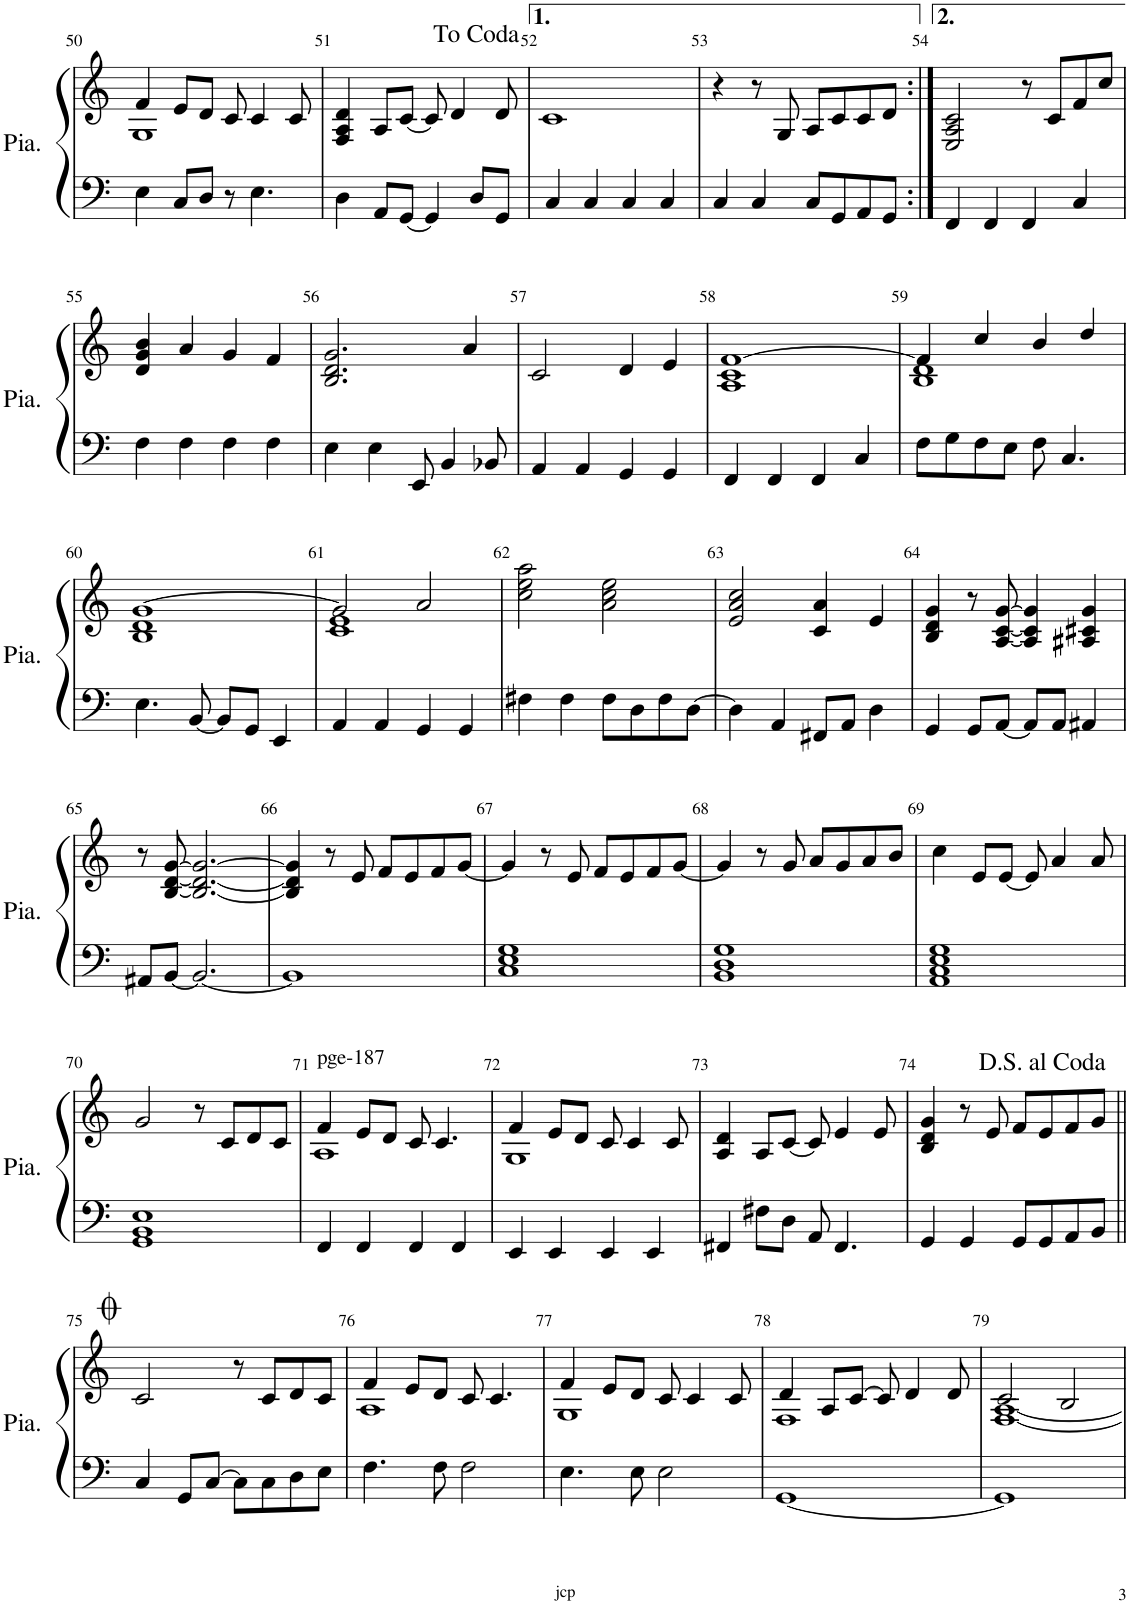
**kern	**kern
*part1	*part1
*staff2	*staff1
*I"Piano	*
*I'Pia.	*
!!LO:PB:g=z
*clefF4	*clefG2
*k[]	*k[]
*M4/4	*M4/4
*met(c)	*met(c)
=50	=50
*	*^
4E\	4f/	1G
8C/L	8e/L	.
8D/J	8d/J	.
8r	8c/	.
4.E\	4c/	.
.	8c/	.
*	*v	*v
=51	=51
4D\	4F/ 4A/ 4d/
8AA/L	8A/L
[8GG/J	[8c/J
4GG/]	8c/]
.	4d/
8D/L	.
8GG/J	8d/
=52	=52
4C/	1c
4C/	.
4C/	.
4C/	.
=53	=53
4C/	4r
4C/	8r
.	8G/
8C/L	8A/L
8GG/	8c/
8AA/	8c/
8GG/J	8d/J
=54:|!	=54:|!
4FF/	2E/ 2A/ 2c/
4FF/	.
4FF/	8r
.	8c/L
4C/	8f/
.	8cc/J
!!LO:LB:g=z
=55	=55
4F\	4d/ 4g/ 4b/
4F\	4a/
4F\	4g/
4F\	4f/
=56	=56
4E\	2.B/ 2.d/ 2.g/
4E\	.
8EE/	.
4BB/	.
.	4a/
8BB-X/	.
=57	=57
4AA/	2c/
4AA/	.
4GG/	4d/
4GG/	4e/
=58	=58
4FF/	1A 1c [1f
4FF/	.
4FF/	.
4C/	.
=59	=59
*	*^
8F\L	4f/]	1B 1d
8G\	.	.
8F\	4cc/	.
8E\J	.	.
8F\	4b/	.
4.C/	.	.
.	4dd/	.
!!LO:LB:g=z	!!
=60	=60	=60
4.E\	[1g	1B 1d
[8BB/	.	.
8BB/L]	.	.
8GG/J	.	.
4EE/	.	.
=61	=61	=61
4AA/	2g/]	1c 1e
4AA/	.	.
4GG/	2a/	.
4GG/	.	.
*	*v	*v
=62	=62
4F#X\	2cc\ 2ee\ 2aa\
4F#\	.
8F#\L	2a\ 2cc\ 2ee\
8D\	.
8F#\	.
[8D\J	.
=63	=63
4D\]	2e/ 2a/ 2cc/
4AA/	.
8FF#X/L	4c/ 4a/
8AA/J	.
4D\	4e/
=64	=64
4GG/	4B/ 4d/ 4g/
8GG/L	8r
[8AA/J	[8A/ [8c/ [8g/
8AA/L]	4A/] 4c/] 4g/]
8AA/J	.
4AA#X/	4A#X/ 4c#X/ 4g/
!!LO:LB:g=z
=65	=65
8AA#X/L	8r
[8BB/J	[8B/ [8d/ [8g/
2.BB/_	2.B/_ 2.d/_ 2.g/_
=66	=66
1BB]	4B/] 4d/] 4g/]
.	8r
.	8e/
.	8f/L
.	8e/
.	8f/
.	[8g/J
=67	=67
1C 1E 1G	4g/]
.	8r
.	8e/
.	8f/L
.	8e/
.	8f/
.	[8g/J
=68	=68
1BB 1D 1G	4g/]
.	8r
.	8g/
.	8a/L
.	8g/
.	8a/
.	8b/J
=69	=69
1AA 1C 1E 1G	4cc\
.	8e/L
.	[8e/J
.	8e/]
.	4a/
.	8a/
!!LO:LB:g=z
=70	=70
1GG 1BB 1E	2g/
.	8r
.	8c/L
.	8d/
.	8c/J
=71	=71
*	*^
!	!LO:TX:a:t=pge-187	!
4FF/	4f/	1A
4FF/	8e/L	.
.	8d/J	.
4FF/	8c/	.
.	4.c/	.
4FF/	.	.
=72	=72	=72
4EE/	4f/	1G
4EE/	8e/L	.
.	8d/J	.
4EE/	8c/	.
.	4c/	.
4EE/	.	.
.	8c/	.
*	*v	*v
=73	=73
4FF#X/	4A/ 4d/
8F#X\L	8A/L
8D\J	[8c/J
8AA/	8c/]
4.FF#/	4e/
.	8e/
=74	=74
4GG/	4B/ 4d/ 4g/
4GG/	8r
.	8e/
8GG/L	8f/L
8GG/	8e/
8AA/	8f/
8BB/J	8g/J
!!LO:LB:g=z
=75||	=75||
4C/	2c/
8GG/L	.
[8C/J	.
8C\L]	8r
8C\	8c/L
8D\	8d/
8E\J	8c/J
=76	=76
*	*^
4.F\	4f/	1A
.	8e/L	.
8F\	8d/J	.
2F\	8c/	.
.	4.c/	.
=77	=77	=77
4.E\	4f/	1G
.	8e/L	.
8E\	8d/J	.
2E\	8c/	.
.	4c/	.
.	8c/	.
=78	=78	=78
[1GG	4d/	1F
.	8A/L	.
.	[8c/J	.
.	8c/]	.
.	4d/	.
.	8d/	.
=79	=79	=79
1GG]	2c/	[1F [1A
.	2B/	.
*	*v	*v
=	=
*-	*-
